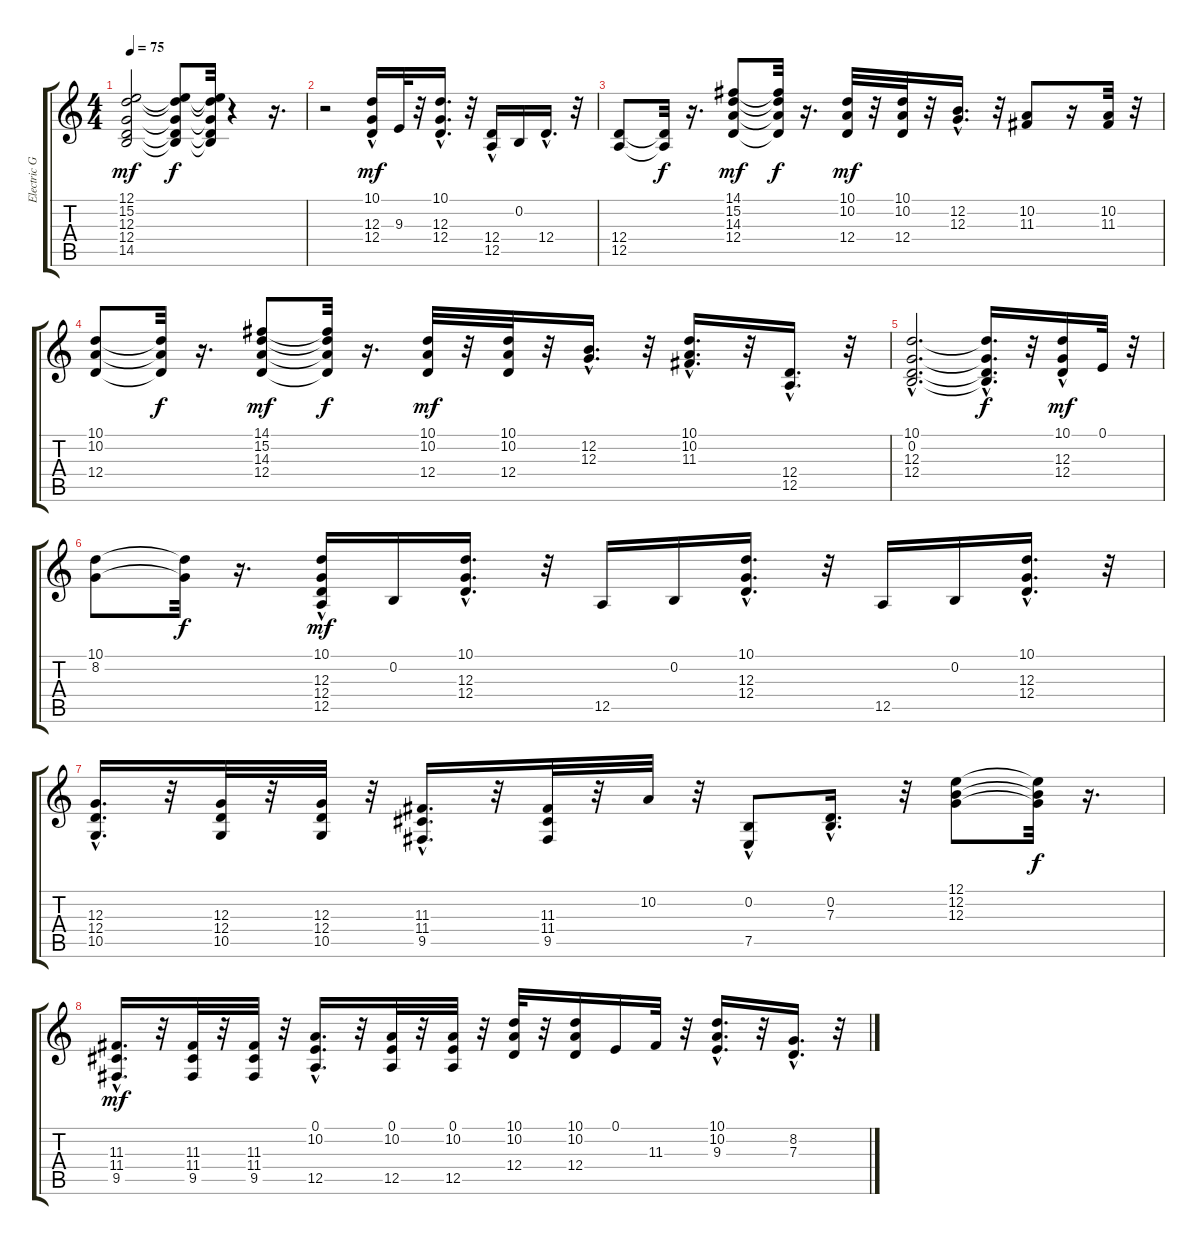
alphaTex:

\track ("Electric Guitar 5" "Electric G") {instrument lead8bassandlead}
\staff {score tabs}
\tuning (E4 B3 G3 D3 A2 E2) {hide}
\ts (4 4)
\tempo 75
\clef g2
\ks c
(12.1 15.2 12.3 12.4 14.5).2{dy mf} (12.1{t} 15.2{t} 12.3{t} 12.4{t} 14.5{t}).8{dy f} (12.1{t} 15.2{t} 12.3{t} 12.4{t} 14.5{t}).32 r.4 r.16{d} |
r.2 (10.1{hac} 12.3{hac} 12.4).16{dy mf} 9.3.32 r.32 (10.1{hac} 12.3{hac} 12.4{hac}).16{d} r.32 (12.4{hac} 12.5).16 0.2.16 12.4{hac}.16{d} r.32 |
(12.4 12.5).8 (12.4{t} 12.5{t}).32{dy f} r.16{d} (14.1 15.2 14.3 12.4).8{dy mf} (14.1{t} 15.2{t} 14.3{t} 12.4{t}).32{dy f} r.16{d} (10.1 10.2 12.4).32{dy mf} r.32 (10.1 10.2 12.4).32 r.32 (12.2{hac} 12.3{hac}).16{d} r.32 (10.2 11.3).8 r.16 (10.2 11.3).32 r.32 |
(10.1 10.2 12.4).8 (10.1{t} 10.2{t} 12.4{t}).32{dy f} r.16{d} (14.1 15.2 14.3 12.4).8{dy mf} (14.1{t} 15.2{t} 14.3{t} 12.4{t}).32{dy f} r.16{d} (10.1 10.2 12.4).32{dy mf} r.32 (10.1 10.2 12.4).32 r.32 (12.2{hac} 12.3{hac}).16{d} r.32 (10.1{hac} 10.2{hac} 11.3{hac}).16{d} r.32 (12.4{hac} 12.5{hac}).16{d} r.32 |
(10.1{hac} 0.2{hac} 12.3{hac} 12.4{hac}).2{d} (10.1{hac t} 0.2{hac t} 12.3{hac t} 12.4{hac t}).16{d dy f} r.32 (10.1{hac} 12.3{hac} 12.4).16{dy mf} 0.1.32 r.32 |
(10.1 8.2).8 (10.1{t} 8.2{t}).32{dy f} r.16{d} (10.1{hac} 12.3{hac} 12.4{hac} 12.5).16{dy mf} 0.2.16 (10.1{hac} 12.3{hac} 12.4{hac}).16{d} r.32 12.5.16 0.2.16 (10.1{hac} 12.3{hac} 12.4{hac}).16{d} r.32 12.5.16 0.2.16 (10.1{hac} 12.3{hac} 12.4{hac}).16{d} r.32 |
(12.3{hac} 12.4{hac} 10.5{hac}).16{d} r.32 (12.3 12.4 10.5).32 r.32 (12.3 12.4 10.5).32 r.32 (11.3{hac} 11.4{hac} 9.5{hac}).16{d} r.32 (11.3 11.4 9.5).32 r.32 10.2.32 r.32 (0.2{hac} 7.5).8 (0.2{hac} 7.3{hac}).16{d} r.32 (12.1 12.2 12.3).8 (12.1{t} 12.2{t} 12.3{t}).32{dy f} r.16{d} |
(11.3{hac} 11.4{hac} 9.5{hac}).16{d dy mf} r.32 (11.3 11.4 9.5).32 r.32 (11.3 11.4 9.5).32 r.32 (0.1{hac} 10.2{hac} 12.5{hac}).16{d} r.32 (0.1 10.2 12.5).32 r.32 (0.1 10.2 12.5).32 r.32 (10.1 10.2 12.4).32 r.32 (10.1 10.2 12.4).16 0.1.16 11.3.32 r.32 (10.1{hac} 10.2{hac} 9.3{hac}).16{d} r.32 (8.2{hac} 7.3{hac}).16{d} r.32
